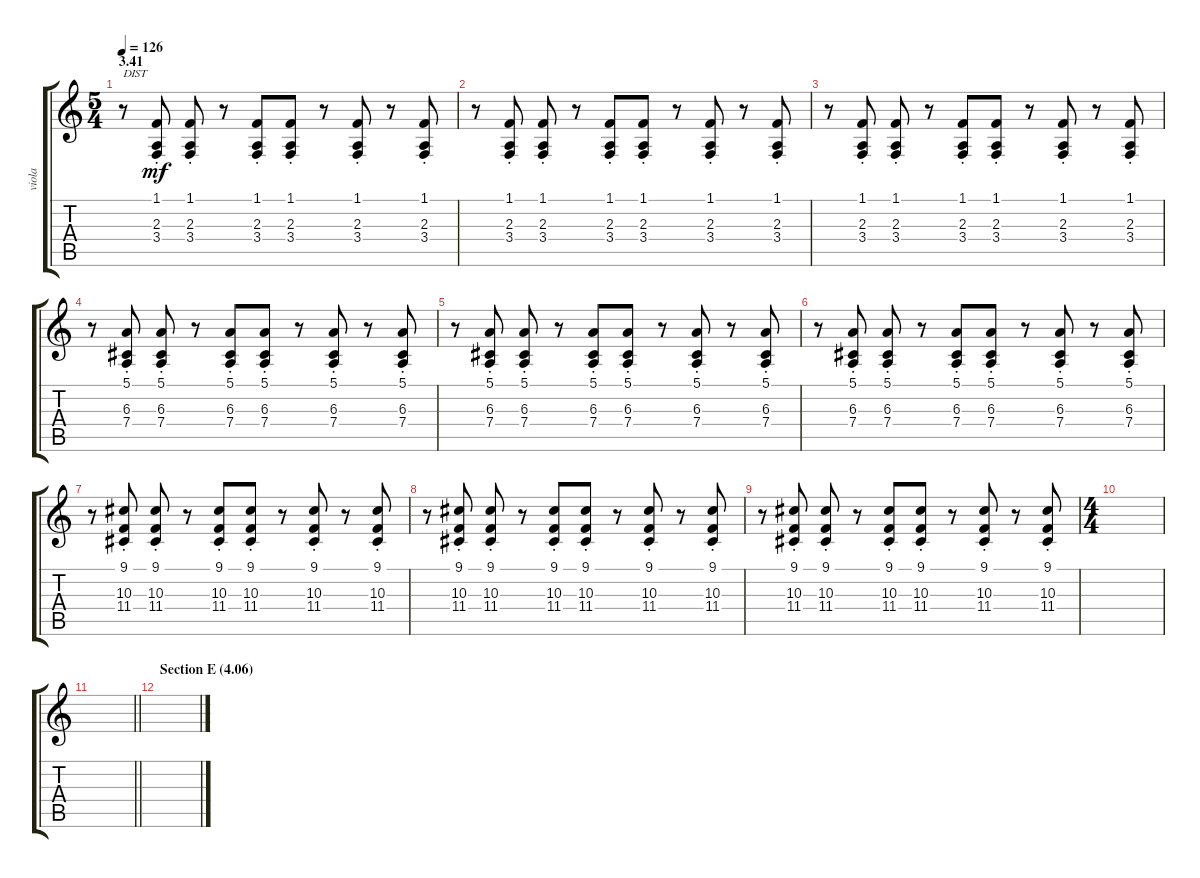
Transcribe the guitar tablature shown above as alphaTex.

\track ("viola" "viola") {instrument viola}
\staff {score tabs}
\tuning (E4 B3 G3 D3 A2 E2) {hide}
\ts (5 4)
\section ("" "3.41")
\tempo 126
\clef g2
\ks c
r.8{txt "DIST" dy mf instrument distortionguitar} (1.1{st} 2.3{st} 3.4{st}).8 (1.1{st} 2.3{st} 3.4{st}).8 r.8 (1.1{st} 2.3{st} 3.4{st}).8 (1.1{st} 2.3{st} 3.4{st}).8 r.8 (1.1{st} 2.3{st} 3.4{st}).8 r.8 (1.1{st} 2.3{st} 3.4{st}).8 |
r.8 (1.1{st} 2.3{st} 3.4{st}).8 (1.1{st} 2.3{st} 3.4{st}).8 r.8 (1.1{st} 2.3{st} 3.4{st}).8 (1.1{st} 2.3{st} 3.4{st}).8 r.8 (1.1{st} 2.3{st} 3.4{st}).8 r.8 (1.1{st} 2.3{st} 3.4{st}).8 |
r.8 (1.1{st} 2.3{st} 3.4{st}).8 (1.1{st} 2.3{st} 3.4{st}).8 r.8 (1.1{st} 2.3{st} 3.4{st}).8 (1.1{st} 2.3{st} 3.4{st}).8 r.8 (1.1{st} 2.3{st} 3.4{st}).8 r.8 (1.1{st} 2.3{st} 3.4{st}).8 |
r.8 (5.1{st} 6.3{st} 7.4{st}).8 (5.1{st} 6.3{st} 7.4{st}).8 r.8 (5.1{st} 6.3{st} 7.4{st}).8 (5.1{st} 6.3{st} 7.4{st}).8 r.8 (5.1{st} 6.3{st} 7.4{st}).8 r.8 (5.1{st} 6.3{st} 7.4{st}).8 |
r.8 (5.1{st} 6.3{st} 7.4{st}).8 (5.1{st} 6.3{st} 7.4{st}).8 r.8 (5.1{st} 6.3{st} 7.4{st}).8 (5.1{st} 6.3{st} 7.4{st}).8 r.8 (5.1{st} 6.3{st} 7.4{st}).8 r.8 (5.1{st} 6.3{st} 7.4{st}).8 |
r.8 (5.1{st} 6.3{st} 7.4{st}).8 (5.1{st} 6.3{st} 7.4{st}).8 r.8 (5.1{st} 6.3{st} 7.4{st}).8 (5.1{st} 6.3{st} 7.4{st}).8 r.8 (5.1{st} 6.3{st} 7.4{st}).8 r.8 (5.1{st} 6.3{st} 7.4{st}).8 |
r.8 (9.1{st} 10.3{st} 11.4{st}).8 (9.1{st} 10.3{st} 11.4{st}).8 r.8 (9.1{st} 10.3{st} 11.4{st}).8 (9.1{st} 10.3{st} 11.4{st}).8 r.8 (9.1{st} 10.3{st} 11.4{st}).8 r.8 (9.1{st} 10.3{st} 11.4{st}).8 |
r.8 (9.1{st} 10.3{st} 11.4{st}).8 (9.1{st} 10.3{st} 11.4{st}).8 r.8 (9.1{st} 10.3{st} 11.4{st}).8 (9.1{st} 10.3{st} 11.4{st}).8 r.8 (9.1{st} 10.3{st} 11.4{st}).8 r.8 (9.1{st} 10.3{st} 11.4{st}).8 |
r.8 (9.1{st} 10.3{st} 11.4{st}).8 (9.1{st} 10.3{st} 11.4{st}).8 r.8 (9.1{st} 10.3{st} 11.4{st}).8 (9.1{st} 10.3{st} 11.4{st}).8 r.8 (9.1{st} 10.3{st} 11.4{st}).8 r.8 (9.1{st} 10.3{st} 11.4{st}).8 |
\ts (4 4)
|
\barLineRight lightlight
|
\section ("" "Section E (4.06)")
